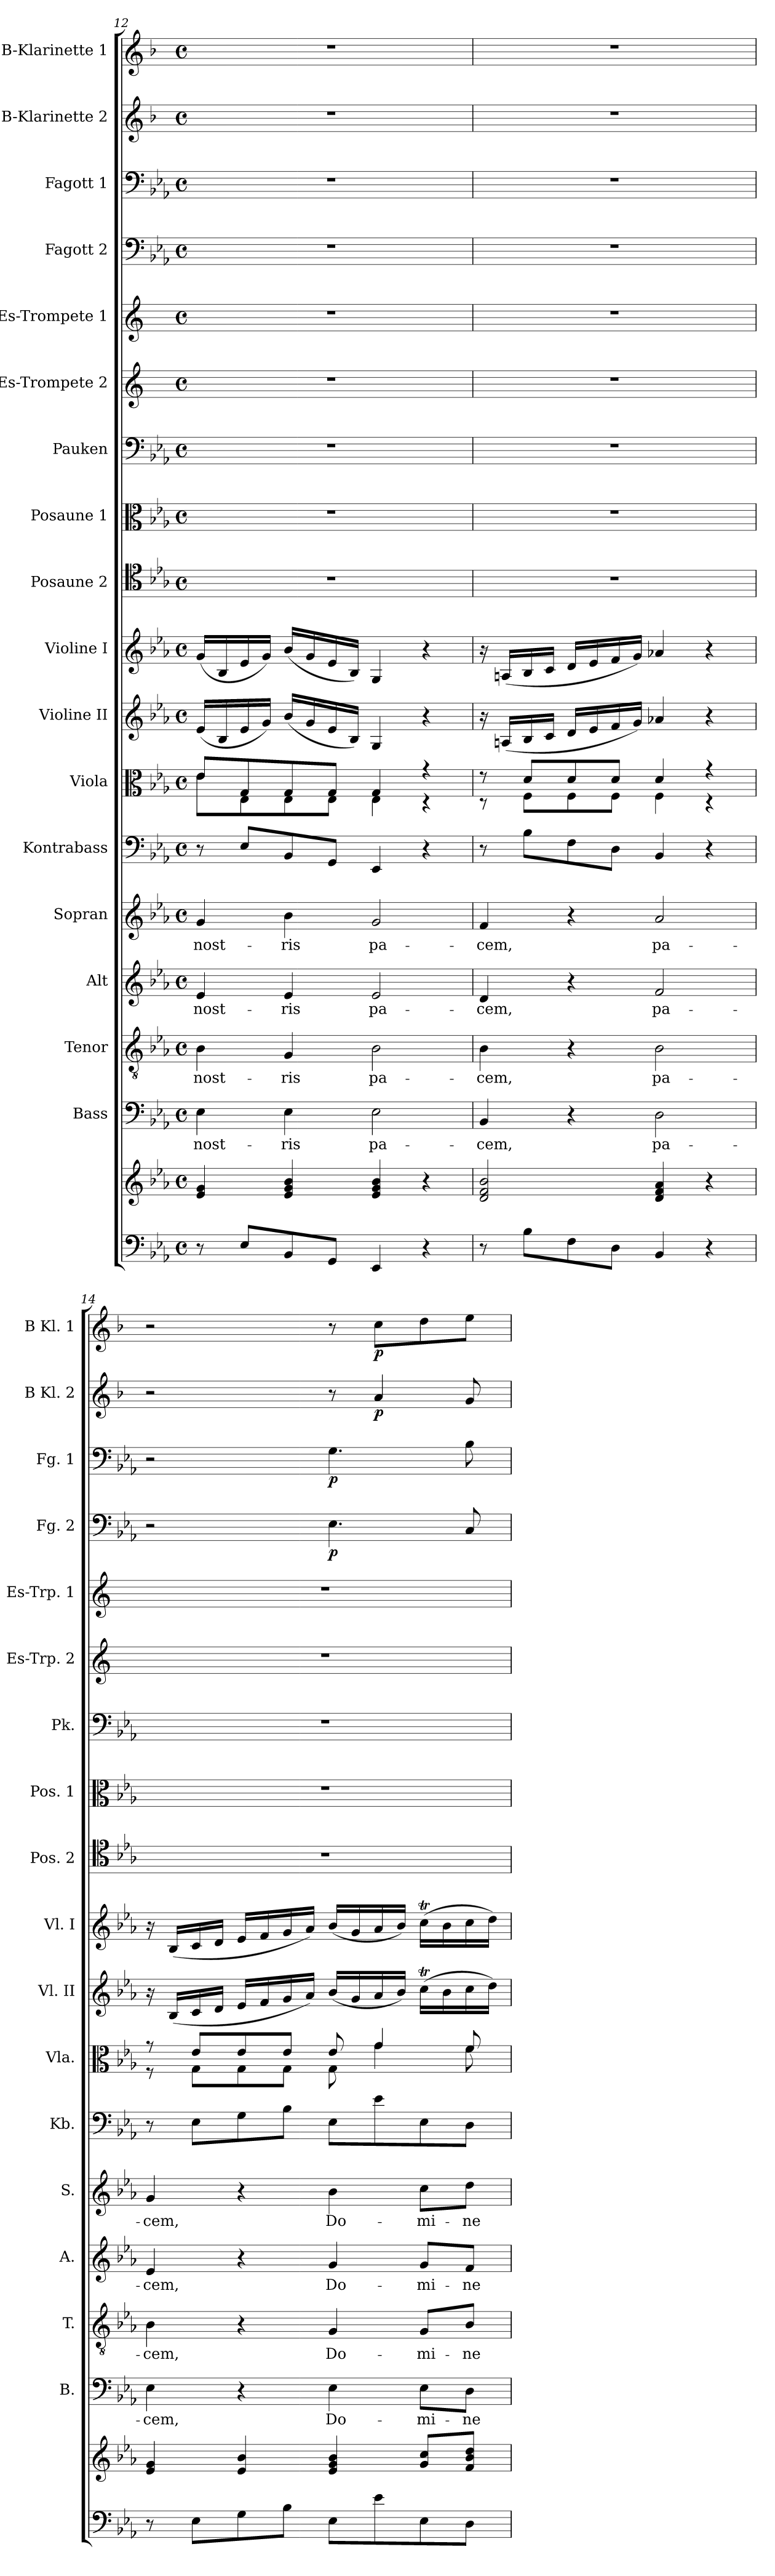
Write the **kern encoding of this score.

**kern	**kern	**kern	**text	**kern	**text	**kern	**text	**kern	**text	**kern	**kern	**kern	**kern	**kern	**kern	**kern	**kern	**kern	**kern	**dynam	**kern	**dynam	**kern	**dynam	**kern	**dynam
*part18	*part18	*part17	*part17	*part16	*part16	*part15	*part15	*part14	*part14	*part13	*part12	*part11	*part10	*part9	*part8	*part7	*part6	*part5	*part4	*part4	*part3	*part3	*part2	*part2	*part1	*part1
*staff19	*staff18	*staff17	*staff17	*staff16	*staff16	*staff15	*staff15	*staff14	*staff14	*staff13	*staff12	*staff11	*staff10	*staff9	*staff8	*staff7	*staff6	*staff5	*staff4	*staff4	*staff3	*staff3	*staff2	*staff2	*staff1	*staff1
*	*	*I"Bass	*	*I"Tenor	*	*I"Alt	*	*I"Sopran	*	*I"Kontrabass	*I"Viola	*I"Violine II	*I"Violine I	*I"Posaune 2	*I"Posaune 1	*I"Pauken	*I"Es-Trompete 2	*I"Es-Trompete 1	*I"Fagott 2	*	*I"Fagott 1	*	*I"B-Klarinette 2	*	*I"B-Klarinette 1	*
*	*	*I'B.	*	*I'T.	*	*I'A.	*	*I'S.	*	*I'Kb.	*I'Vla.	*I'Vl. II	*I'Vl. I	*I'Pos. 2	*I'Pos. 1	*I'Pk.	*I'Es-Trp. 2	*I'Es-Trp. 1	*I'Fg. 2	*	*I'Fg. 1	*	*I'B Kl. 2	*	*I'B Kl. 1	*
*clefF4	*clefG2	*clefF4	*	*clefGv2	*	*clefG2	*	*clefG2	*	*clefF4	*clefC3	*clefG2	*clefG2	*clefC4	*clefC3	*clefF4	*clefG2	*clefG2	*clefF4	*	*clefF4	*	*clefG2	*	*clefG2	*
*	*	*	*	*	*	*	*	*	*	*ITrd7c12	*	*	*	*	*	*	*ITrd-2c-3	*ITrd-2c-3	*	*	*	*	*ITrd1c2	*	*ITrd1c2	*
*k[b-e-a-]	*k[b-e-a-]	*k[b-e-a-]	*	*k[b-e-a-]	*	*k[b-e-a-]	*	*k[b-e-a-]	*	*k[b-e-a-]	*k[b-e-a-]	*k[b-e-a-]	*k[b-e-a-]	*k[b-e-a-]	*k[b-e-a-]	*k[b-e-a-]	*k[b-e-a-]	*k[b-e-a-]	*k[b-e-a-]	*	*k[b-e-a-]	*	*k[b-e-a-]	*	*k[b-e-a-]	*
*E-:	*E-:	*E-:	*	*E-:	*	*E-:	*	*E-:	*	*E-:	*E-:	*E-:	*E-:	*E-:	*E-:	*E-:	*E-:	*E-:	*E-:	*	*E-:	*	*E-:	*	*E-:	*
*M4/4	*M4/4	*M4/4	*	*M4/4	*	*M4/4	*	*M4/4	*	*M4/4	*M4/4	*M4/4	*M4/4	*M4/4	*M4/4	*M4/4	*M4/4	*M4/4	*M4/4	*	*M4/4	*	*M4/4	*	*M4/4	*
*met(c)	*met(c)	*met(c)	*	*met(c)	*	*met(c)	*	*met(c)	*	*met(c)	*met(c)	*met(c)	*met(c)	*met(c)	*met(c)	*met(c)	*met(c)	*met(c)	*met(c)	*	*met(c)	*	*met(c)	*	*met(c)	*
=12	=12	=12	=12	=12	=12	=12	=12	=12	=12	=12	=12	=12	=12	=12	=12	=12	=12	=12	=12	=12	=12	=12	=12	=12	=12	=12
!	!	!	!LO:LY:b	!	!LO:LY:b	!	!LO:LY:b	!	!LO:LY:b	!	!	!	!	!	!	!	!	!	!	!	!	!	!	!	!	!
*	*	*	*	*	*	*	*	*	*	*	*^	*	*	*	*	*	*	*	*	*	*	*	*	*	*	*
8r	4e-/ 4g/	4E-\	nost-	4B-\	nost-	4e-/	nost-	4g/	nost-	8r	8e-/L	8e-\L	(<16e-/LL	(<16g/LL	1r	1r	1r	1r	1r	1r	.	1r	.	1r	.	1r	.
.	.	.	.	.	.	.	.	.	.	.	.	.	16B-/	16B-/	.	.	.	.	.	.	.	.	.	.	.	.	.
8E-/L	.	.	.	.	.	.	.	.	.	8EE-/L	8G/	8E-\	16e-/	16e-/	.	.	.	.	.	.	.	.	.	.	.	.	.
.	.	.	.	.	.	.	.	.	.	.	.	.	16g/JJ)	16g/JJ)	.	.	.	.	.	.	.	.	.	.	.	.	.
!	!	!	!LO:LY:b	!	!LO:LY:b	!	!LO:LY:b	!	!LO:LY:b	!	!	!	!	!	!	!	!	!	!	!	!	!	!	!	!	!	!
8BB-/	4e-/ 4g/ 4b-/	4E-\	-ris	4G/	-ris	4e-/	-ris	4b-\	-ris	8BBB-/	8G/	8E-\	(<16b-/LL	(<16b-/LL	.	.	.	.	.	.	.	.	.	.	.	.	.
.	.	.	.	.	.	.	.	.	.	.	.	.	16g/	16g/	.	.	.	.	.	.	.	.	.	.	.	.	.
8GG/J	.	.	.	.	.	.	.	.	.	8GGG/J	8G/J	8E-\J	16e-/	16e-/	.	.	.	.	.	.	.	.	.	.	.	.	.
.	.	.	.	.	.	.	.	.	.	.	.	.	16B-/JJ)	16B-/JJ)	.	.	.	.	.	.	.	.	.	.	.	.	.
!	!	!	!LO:LY:b	!	!LO:LY:b	!	!LO:LY:b	!	!LO:LY:b	!	!	!	!	!	!	!	!	!	!	!	!	!	!	!	!	!	!
4EE-/	4e-/ 4g/ 4b-/	2E-\	pa-	2B-\	pa-	2e-/	pa-	2g/	pa-	4EEE-/	4G/	4E-\	4G/	4G/	.	.	.	.	.	.	.	.	.	.	.	.	.
4r	4r	.	.	.	.	.	.	.	.	4r	4r	4r	4r	4r	.	.	.	.	.	.	.	.	.	.	.	.	.
=13	=13	=13	=13	=13	=13	=13	=13	=13	=13	=13	=13	=13	=13	=13	=13	=13	=13	=13	=13	=13	=13	=13	=13	=13	=13	=13	=13
!	!	!	!LO:LY:b	!	!LO:LY:b	!	!LO:LY:b	!	!LO:LY:b	!	!	!	!	!	!	!	!	!	!	!	!	!	!	!	!	!	!
8r	2d/ 2f/ 2b-/	4BB-/	-cem,	4B-\	-cem,	4d/	-cem,	4f/	-cem,	8r	8r	8r	16r	16r	1r	1r	1r	1r	1r	1r	.	1r	.	1r	.	1r	.
.	.	.	.	.	.	.	.	.	.	.	.	.	(<16An/LL	(<16An/LL	.	.	.	.	.	.	.	.	.	.	.	.	.
8B-\L	.	.	.	.	.	.	.	.	.	8BB-\L	8d/L	8F\L	16B-/	16B-/	.	.	.	.	.	.	.	.	.	.	.	.	.
.	.	.	.	.	.	.	.	.	.	.	.	.	16c/JJ	16c/JJ	.	.	.	.	.	.	.	.	.	.	.	.	.
8F\	.	4r	.	4r	.	4r	.	4r	.	8FF\	8d/	8F\	16d/LL	16d/LL	.	.	.	.	.	.	.	.	.	.	.	.	.
.	.	.	.	.	.	.	.	.	.	.	.	.	16e-/	16e-/	.	.	.	.	.	.	.	.	.	.	.	.	.
8D\J	.	.	.	.	.	.	.	.	.	8DD\J	8d/J	8F\J	16f/	16f/	.	.	.	.	.	.	.	.	.	.	.	.	.
.	.	.	.	.	.	.	.	.	.	.	.	.	16g/JJ)	16g/JJ)	.	.	.	.	.	.	.	.	.	.	.	.	.
!	!	!	!LO:LY:b	!	!LO:LY:b	!	!LO:LY:b	!	!LO:LY:b	!	!	!	!	!	!	!	!	!	!	!	!	!	!	!	!	!	!
4BB-/	4d/ 4f/ 4a-/	2D\	pa-	2B-\	pa-	2f/	pa-	2a-/	pa-	4BBB-/	4d/	4F\	4a-X/	4a-X/	.	.	.	.	.	.	.	.	.	.	.	.	.
4r	4r	.	.	.	.	.	.	.	.	4r	4r	4r	4r	4r	.	.	.	.	.	.	.	.	.	.	.	.	.
=14	=14	=14	=14	=14	=14	=14	=14	=14	=14	=14	=14	=14	=14	=14	=14	=14	=14	=14	=14	=14	=14	=14	=14	=14	=14	=14	=14
!	!	!	!LO:LY:b	!	!LO:LY:b	!	!LO:LY:b	!	!LO:LY:b	!	!	!	!	!	!	!	!	!	!	!	!	!	!	!	!	!	!
8r	4e-/ 4g/	4E-\	-cem,	4B-\	-cem,	4e-/	-cem,	4g/	-cem,	8r	8r	8r	16r	16r	1r	1r	1r	1r	1r	2r	.	2r	.	2r	.	2r	.
.	.	.	.	.	.	.	.	.	.	.	.	.	(<16B-/LL	(<16B-/LL	.	.	.	.	.	.	.	.	.	.	.	.	.
8E-\L	.	.	.	.	.	.	.	.	.	8EE-\L	8e-/L	8G\L	16c/	16c/	.	.	.	.	.	.	.	.	.	.	.	.	.
.	.	.	.	.	.	.	.	.	.	.	.	.	16d/JJ	16d/JJ	.	.	.	.	.	.	.	.	.	.	.	.	.
8G\	4e-/ 4b-/	4r	.	4r	.	4r	.	4r	.	8GG\	8e-/	8G\	16e-/LL	16e-/LL	.	.	.	.	.	.	.	.	.	.	.	.	.
.	.	.	.	.	.	.	.	.	.	.	.	.	16f/	16f/	.	.	.	.	.	.	.	.	.	.	.	.	.
8B-\J	.	.	.	.	.	.	.	.	.	8BB-\J	8e-/J	8G\J	16g/	16g/	.	.	.	.	.	.	.	.	.	.	.	.	.
.	.	.	.	.	.	.	.	.	.	.	.	.	16a-/JJ)	16a-/JJ)	.	.	.	.	.	.	.	.	.	.	.	.	.
!	!	!	!LO:LY:b	!	!LO:LY:b	!	!LO:LY:b	!	!LO:LY:b	!	!	!	!	!	!	!	!	!	!	!	!LO:DY:b	!	!LO:DY:b	!	!	!	!
8E-\L	4e-/ 4g/ 4b-/	4E-\	Do-	4G/	Do-	4g/	Do-	4b-\	Do-	8EE-\L	8e-/	8G\	(<16b-/LL	(<16b-/LL	.	.	.	.	.	4.E-\	p	4.G\	p	8r	.	8r	.
.	.	.	.	.	.	.	.	.	.	.	.	.	16g/	16g/	.	.	.	.	.	.	.	.	.	.	.	.	.
!	!	!	!	!	!	!	!	!	!	!	!	!	!	!	!	!	!	!	!	!	!	!	!	!	!LO:DY:b	!	!LO:DY:b
8e-\	.	.	.	.	.	.	.	.	.	8E-\	4g/	4g\	16a-/	16a-/	.	.	.	.	.	.	.	.	.	4g/	p	8b-\L	p
.	.	.	.	.	.	.	.	.	.	.	.	.	16b-/JJ)	16b-/JJ)	.	.	.	.	.	.	.	.	.	.	.	.	.
!	!	!	!LO:LY:b	!	!LO:LY:b	!	!LO:LY:b	!	!LO:LY:b	!	!	!	!	!	!	!	!	!	!	!	!	!	!	!	!	!	!
8E-\	8g/ 8cc/L	8E-\L	-mi-	8G/L	-mi-	8g/L	-mi-	8cc\L	-mi-	8EE-\	.	.	(>16ccT\LL	(>16ccT\LL	.	.	.	.	.	.	.	.	.	.	.	8cc\	.
.	.	.	.	.	.	.	.	.	.	.	.	.	16b-\	16b-\	.	.	.	.	.	.	.	.	.	.	.	.	.
!	!	!	!LO:LY:b	!	!LO:LY:b	!	!LO:LY:b	!	!LO:LY:b	!	!	!	!	!	!	!	!	!	!	!	!	!	!	!	!	!	!
8D\J	8f/ 8b-/ 8dd/J	8D\J	-ne	8B-/J	-ne	8f/J	-ne	8dd\J	-ne	8DD\J	8f/	8f\	16cc\	16cc\	.	.	.	.	.	8C/	.	8B-\	.	8f/	.	8dd\J	.
.	.	.	.	.	.	.	.	.	.	.	.	.	16dd\JJ)	16dd\JJ)	.	.	.	.	.	.	.	.	.	.	.	.	.
*	*	*	*	*	*	*	*	*	*	*	*v	*v	*	*	*	*	*	*	*	*	*	*	*	*	*	*	*
=	=	=	=	=	=	=	=	=	=	=	=	=	=	=	=	=	=	=	=	=	=	=	=	=	=	=
*-	*-	*-	*-	*-	*-	*-	*-	*-	*-	*-	*-	*-	*-	*-	*-	*-	*-	*-	*-	*-	*-	*-	*-	*-	*-	*-
